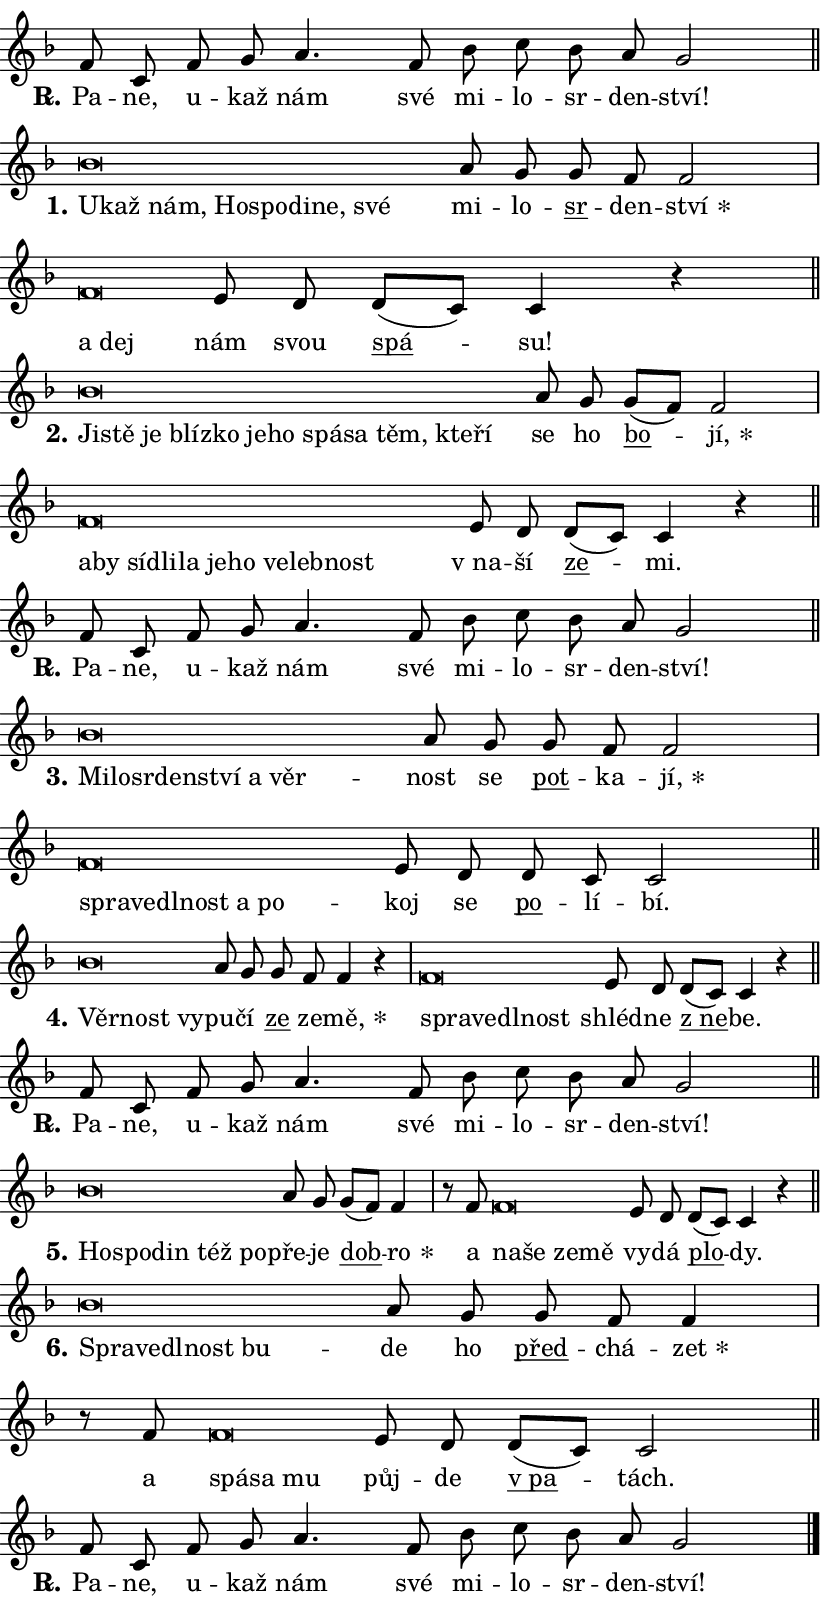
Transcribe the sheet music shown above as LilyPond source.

\version "2.24.0"
\header { tagline = "" }
\paper {
  indent = 0\cm
  top-margin = 0\cm
  right-margin = 0.13\cm % to fit lyric hyphens
  bottom-margin = 0\cm
  left-margin = 0\cm
  paper-width = 14\cm
  page-breaking = #ly:one-page-breaking
  system-system-spacing.basic-distance = #11
  score-system-spacing.basic-distance = #11
  ragged-last = ##f
}


%% Author: Thomas Morley
%% https://lists.gnu.org/archive/html/lilypond-user/2020-05/msg00002.html
#(define (line-position grob)
"Returns position of @var[grob} in current system:
   @code{'start}, if at first time-step
   @code{'end}, if at last time-step
   @code{'middle} otherwise
"
  (let* ((col (ly:item-get-column grob))
         (ln (ly:grob-object col 'left-neighbor))
         (rn (ly:grob-object col 'right-neighbor))
         (col-to-check-left (if (ly:grob? ln) ln col))
         (col-to-check-right (if (ly:grob? rn) rn col))
         (break-dir-left
           (and
             (ly:grob-property col-to-check-left 'non-musical #f)
             (ly:item-break-dir col-to-check-left)))
         (break-dir-right
           (and
             (ly:grob-property col-to-check-right 'non-musical #f)
             (ly:item-break-dir col-to-check-right))))
        (cond ((eqv? 1 break-dir-left) 'start)
              ((eqv? -1 break-dir-right) 'end)
              (else 'middle))))

#(define (tranparent-at-line-position vctor)
  (lambda (grob)
  "Relying on @code{line-position} select the relevant enry from @var{vctor}.
Used to determine transparency,"
    (case (line-position grob)
      ((end) (not (vector-ref vctor 0)))
      ((middle) (not (vector-ref vctor 1)))
      ((start) (not (vector-ref vctor 2))))))

noteHeadBreakVisibility =
#(define-music-function (break-visibility)(vector?)
"Makes @code{NoteHead}s transparent relying on @var{break-visibility}"
#{
  \override NoteHead.transparent =
    #(tranparent-at-line-position break-visibility)
#})

#(define delete-ledgers-for-transparent-note-heads
  (lambda (grob)
    "Reads whether a @code{NoteHead} is transparent.
If so this @code{NoteHead} is removed from @code{'note-heads} from
@var{grob}, which is supposed to be @code{LedgerLineSpanner}.
As a result ledgers are not printed for this @code{NoteHead}"
    (let* ((nhds-array (ly:grob-object grob 'note-heads))
           (nhds-list
             (if (ly:grob-array? nhds-array)
                 (ly:grob-array->list nhds-array)
                 '()))
           ;; Relies on the transparent-property being done before
           ;; Staff.LedgerLineSpanner.after-line-breaking is executed.
           ;; This is fragile ...
           (to-keep
             (remove
               (lambda (nhd)
                 (ly:grob-property nhd 'transparent #f))
               nhds-list)))
      ;; TODO find a better method to iterate over grob-arrays, similiar
      ;; to filter/remove etc for lists
      ;; For now rebuilt from scratch
      (set! (ly:grob-object grob 'note-heads)  '())
      (for-each
        (lambda (nhd)
          (ly:pointer-group-interface::add-grob grob 'note-heads nhd))
        to-keep))))

squashNotes = {
  \override NoteHead.X-extent = #'(-0.2 . 0.2)
  \override NoteHead.Y-extent = #'(-0.75 . 0)
  \override NoteHead.stencil =
    #(lambda (grob)
       (let ((pos (ly:grob-property grob 'staff-position)))
         (begin
           (if (< pos -7) (display "ERROR: Lower brevis then expected\n") (display ""))
           (if (<= pos -6) ly:text-interface::print ly:note-head::print))))
}
unSquashNotes = {
  \revert NoteHead.X-extent
  \revert NoteHead.Y-extent
  \revert NoteHead.stencil
}

hideNotes = \noteHeadBreakVisibility #begin-of-line-visible
unHideNotes = \noteHeadBreakVisibility #all-visible

% work-around for resetting accidentals
% https://lilypond.org/doc/v2.23/Documentation/notation/displaying-rhythms#unmetered-music
cadenzaMeasure = {
  \cadenzaOff
  \partial 1024 s1024
  \cadenzaOn
}

#(define-markup-command (accent layout props text) (markup?)
  "Underline accented syllable"
  (interpret-markup layout props
    #{\markup \override #'(offset . 4.3) \underline { #text }#}))

responsum = \markup \concat {
  "R" \hspace #-1.05 \path #0.1 #'((moveto 0 0.07) (lineto 0.9 0.8)) \hspace #0.05 "."
}

spaceSize = #0.6828661417322834 % exact space size for TeX Gyre Schola

\layout {
  \context {
    \Staff
    \remove "Time_signature_engraver"
    \override LedgerLineSpanner.after-line-breaking = #delete-ledgers-for-transparent-note-heads
  }
  \context {
    \Lyrics {
      \override LyricSpace.minimum-distance = \spaceSize
      \override LyricText.font-name = #"TeX Gyre Schola"
      \override LyricText.font-size = 1
      \override StanzaNumber.font-name = #"TeX Gyre Schola Bold"
      \override StanzaNumber.font-size = 1
    }
  }
  \context {
    \Score 
    \override NoteHead.text =
      #(lambda (grob) 
        (let ((pos (ly:grob-property grob 'staff-position)))
          #{\markup {
            \combine
              \halign #-0.55 \raise #(if (= pos -6) 0 0.5) \override #'(thickness . 2) \draw-line #'(3.2 . 0)
              \musicglyph "noteheads.sM1"
          }#}))
  }
}

% magnetic-lyrics.ily
%
%   written by
%     Jean Abou Samra <jean@abou-samra.fr>
%     Werner Lemberg <wl@gnu.org>
%
%   adapted by
%     Jiri Hon <jiri.hon@gmail.com>
%
% Version 2022-Apr-15

% https://www.mail-archive.com/lilypond-user@gnu.org/msg149350.html

#(define (Left_hyphen_pointer_engraver context)
   "Collect syllable-hyphen-syllable occurrences in lyrics and store
them in properties.  This engraver only looks to the left.  For
example, if the lyrics input is @code{foo -- bar}, it does the
following.

@itemize @bullet
@item
Set the @code{text} property of the @code{LyricHyphen} grob between
@q{foo} and @q{bar} to @code{foo}.

@item
Set the @code{left-hyphen} property of the @code{LyricText} grob with
text @q{foo} to the @code{LyricHyphen} grob between @q{foo} and
@q{bar}.
@end itemize

Use this auxiliary engraver in combination with the
@code{lyric-@/text::@/apply-@/magnetic-@/offset!} hook."
   (let ((hyphen #f)
         (text #f))
     (make-engraver
      (acknowledgers
       ((lyric-syllable-interface engraver grob source-engraver)
        (set! text grob)))
      (end-acknowledgers
       ((lyric-hyphen-interface engraver grob source-engraver)
        ;(when (not (grob::has-interface grob 'lyric-space-interface))
          (set! hyphen grob)));)
      ((stop-translation-timestep engraver)
       (when (and text hyphen)
         (ly:grob-set-object! text 'left-hyphen hyphen))
       (set! text #f)
       (set! hyphen #f)))))

#(define (lyric-text::apply-magnetic-offset! grob)
   "If the space between two syllables is less than the value in
property @code{LyricText@/.details@/.squash-threshold}, move the right
syllable to the left so that it gets concatenated with the left
syllable.

Use this function as a hook for
@code{LyricText@/.after-@/line-@/breaking} if the
@code{Left_@/hyphen_@/pointer_@/engraver} is active."
   (let ((hyphen (ly:grob-object grob 'left-hyphen #f)))
     (when hyphen
       (let ((left-text (ly:spanner-bound hyphen LEFT)))
         (when (grob::has-interface left-text 'lyric-syllable-interface)
           (let* ((common (ly:grob-common-refpoint grob left-text X))
                  (this-x-ext (ly:grob-extent grob common X))
                  (left-x-ext
                   (begin
                     ;; Trigger magnetism for left-text.
                     (ly:grob-property left-text 'after-line-breaking)
                     (ly:grob-extent left-text common X)))
                  ;; `delta` is the gap width between two syllables.
                  (delta (- (interval-start this-x-ext)
                            (interval-end left-x-ext)))
                  (details (ly:grob-property grob 'details))
                  (threshold (assoc-get 'squash-threshold details 0.2)))
             (when (< delta threshold)
               (let* (;; We have to manipulate the input text so that
                      ;; ligatures crossing syllable boundaries are not
                      ;; disabled.  For languages based on the Latin
                      ;; script this is essentially a beautification.
                      ;; However, for non-Western scripts it can be a
                      ;; necessity.
                      (lt (ly:grob-property left-text 'text))
                      (rt (ly:grob-property grob 'text))
                      (is-space (grob::has-interface hyphen 'lyric-space-interface))
                      (space (if is-space " " ""))
                      (extra-delta (if is-space spaceSize 0))
                      ;; Append new syllable.
                      (ltrt-space (if (and (string? lt) (string? rt))
                                (string-append lt space rt)
                                (make-concat-markup (list lt space rt))))
                      ;; Right-align `ltrt` to the right side.
                      (ltrt-space-markup (grob-interpret-markup
                               grob
                               (make-translate-markup
                                (cons (interval-length this-x-ext) 0)
                                (make-right-align-markup ltrt-space)))))
                 (begin
                   ;; Don't print `left-text`.
                   (ly:grob-set-property! left-text 'stencil #f)
                   ;; Set text and stencil (which holds all collected
                   ;; syllables so far) and shift it to the left.
                   (ly:grob-set-property! grob 'text ltrt-space)
                   (ly:grob-set-property! grob 'stencil ltrt-space-markup)
                   (ly:grob-translate-axis! grob (- (- delta extra-delta)) X))))))))))


#(define (lyric-hyphen::displace-bounds-first grob)
   ;; Make very sure this callback isn't triggered too early.
   (let ((left (ly:spanner-bound grob LEFT))
         (right (ly:spanner-bound grob RIGHT)))
     (ly:grob-property left 'after-line-breaking)
     (ly:grob-property right 'after-line-breaking)
     (ly:lyric-hyphen::print grob)))

squashThreshold = #0.4

\layout {
  \context {
    \Lyrics
    \consists #Left_hyphen_pointer_engraver
    \override LyricText.after-line-breaking =
      #lyric-text::apply-magnetic-offset!
    \override LyricHyphen.stencil = #lyric-hyphen::displace-bounds-first
    \override LyricText.details.squash-threshold = \squashThreshold
    \override LyricHyphen.minimum-distance = 0
    \override LyricHyphen.minimum-length = \squashThreshold
  }
}

squashText = \override LyricText.details.squash-threshold = 9999
unSquashText = \override LyricText.details.squash-threshold = \squashThreshold

leftText = \override LyricText.self-alignment-X = #LEFT
unLeftText = \revert LyricText.self-alignment-X

starOffset = #(lambda (grob) 
                (let ((x_offset (ly:self-alignment-interface::aligned-on-x-parent grob)))
                  (if (= x_offset 0) 0 (+ x_offset 1.2))))

star = #(define-music-function (syllable)(string?)
"Append star separator at the end of a syllable"
#{
  \once \override LyricText.X-offset = #starOffset
  \lyricmode { \markup {
    #syllable
    \override #'((font-name . "TeX Gyre Schola Bold")) \hspace #0.2 \lower #0.65 \larger "*"
  } }
#})

starAccent = #(define-music-function (syllable)(string?)
"Append star separator at the end of a syllable and make accent"
#{
  \once \override LyricText.X-offset = #starOffset
  \lyricmode { \markup {
    \accent #syllable
    \override #'((font-name . "TeX Gyre Schola Bold")) \hspace #0.2 \lower #0.65 \larger "*"
  } }
#})

breath = #(define-music-function (syllable)(string?)
"Append breathing indicator at the end of a syllable"
#{
  \lyricmode { \markup { #syllable "+" } }
#})

optionalBreath = #(define-music-function (syllable)(string?)
"Append optional breathing indicator at the end of a syllable"
#{
  \lyricmode { \markup { #syllable "(+)" } }
#})


\score {
    <<
        \new Voice = "melody" { \cadenzaOn \key f \major \relative { f'8 c f g a4. f8 \bar "" bes c bes a g2 \cadenzaMeasure \bar "||" \break } }
        \new Lyrics \lyricsto "melody" { \lyricmode { \set stanza = \responsum
Pa -- ne, u -- kaž nám své mi -- lo -- sr -- den -- ství! } }
    >>
    \layout {}
}

\score {
    <<
        \new Voice = "melody" { \cadenzaOn \key f \major \relative { \squashNotes bes'\breve*1/16 \hideNotes \breve*1/16 \bar "" \breve*1/16 \bar "" \breve*1/16 \bar "" \breve*1/16 \bar "" \breve*1/16 \bar "" \breve*1/16 \breve*1/16 \bar "" \unHideNotes \unSquashNotes a8 g \bar "" g f f2 \cadenzaMeasure \bar "|" \squashNotes f\breve*1/16 \hideNotes \breve*1/16 \bar "" \unHideNotes \unSquashNotes e8 d \bar "" d[( c)] c4 r \cadenzaMeasure \bar "||" \break } }
        \new Lyrics \lyricsto "melody" { \lyricmode { \set stanza = "1."
\leftText U -- \squashText kaž nám, Ho -- spo -- di -- ne, své \unLeftText \unSquashText mi -- lo -- \markup \accent sr -- den -- \star ství \leftText a \squashText dej \unLeftText \unSquashText nám svou \markup \accent spá -- su! } }
    >>
    \layout {}
}

\score {
    <<
        \new Voice = "melody" { \cadenzaOn \key f \major \relative { \squashNotes bes'\breve*1/16 \hideNotes \breve*1/16 \bar "" \breve*1/16 \bar "" \breve*1/16 \bar "" \breve*1/16 \bar "" \breve*1/16 \bar "" \breve*1/16 \bar "" \breve*1/16 \bar "" \breve*1/16 \bar "" \breve*1/16 \bar "" \breve*1/16 \breve*1/16 \bar "" \unHideNotes \unSquashNotes a8 g \bar "" g[( f)] f2 \cadenzaMeasure \bar "|" \squashNotes f\breve*1/16 \hideNotes \breve*1/16 \bar "" \breve*1/16 \bar "" \breve*1/16 \bar "" \breve*1/16 \bar "" \breve*1/16 \bar "" \breve*1/16 \bar "" \breve*1/16 \bar "" \breve*1/16 \breve*1/16 \bar "" \unHideNotes \unSquashNotes e8 d \bar "" d[( c)] c4 r \cadenzaMeasure \bar "||" \break } }
        \new Lyrics \lyricsto "melody" { \lyricmode { \set stanza = "2."
\leftText Ji -- \squashText stě je blíz -- ko je -- ho spá -- sa těm, kte -- ří \unLeftText \unSquashText se ho \markup \accent bo -- \star jí, \leftText a -- \squashText by sí -- dli -- la je -- ho ve -- leb -- nost \unLeftText \unSquashText "v na" -- ší \markup \accent ze -- mi. } }
    >>
    \layout {}
}

\score {
    <<
        \new Voice = "melody" { \cadenzaOn \key f \major \relative { f'8 c f g a4. f8 \bar "" bes c bes a g2 \cadenzaMeasure \bar "||" \break } }
        \new Lyrics \lyricsto "melody" { \lyricmode { \set stanza = \responsum
Pa -- ne, u -- kaž nám své mi -- lo -- sr -- den -- ství! } }
    >>
    \layout {}
}

\score {
    <<
        \new Voice = "melody" { \cadenzaOn \key f \major \relative { \squashNotes bes'\breve*1/16 \hideNotes \breve*1/16 \bar "" \breve*1/16 \bar "" \breve*1/16 \bar "" \breve*1/16 \bar "" \breve*1/16 \breve*1/16 \bar "" \unHideNotes \unSquashNotes a8 g \bar "" g f f2 \cadenzaMeasure \bar "|" \squashNotes f\breve*1/16 \hideNotes \breve*1/16 \bar "" \breve*1/16 \bar "" \breve*1/16 \bar "" \breve*1/16 \breve*1/16 \bar "" \unHideNotes \unSquashNotes e8 d \bar "" d c c2 \cadenzaMeasure \bar "||" \break } }
        \new Lyrics \lyricsto "melody" { \lyricmode { \set stanza = "3."
\leftText Mi -- \squashText lo -- sr -- den -- ství a věr -- \unLeftText \unSquashText nost se \markup \accent pot -- ka -- \star jí, \leftText spra -- \squashText ve -- dl -- nost a po -- \unLeftText \unSquashText koj se \markup \accent po -- lí -- bí. } }
    >>
    \layout {}
}

\score {
    <<
        \new Voice = "melody" { \cadenzaOn \key f \major \relative { \squashNotes bes'\breve*1/16 \hideNotes \breve*1/16 \breve*1/16 \bar "" \unHideNotes \unSquashNotes a8 g \bar "" g f f4 r \cadenzaMeasure \bar "|" \squashNotes f\breve*1/16 \hideNotes \breve*1/16 \bar "" \breve*1/16 \breve*1/16 \bar "" \unHideNotes \unSquashNotes e8 d \bar "" d[( c)] c4 r \cadenzaMeasure \bar "||" \break } }
        \new Lyrics \lyricsto "melody" { \lyricmode { \set stanza = "4."
\leftText Věr -- \squashText nost vy -- \unLeftText \unSquashText pu -- čí \markup \accent ze ze -- \star mě, \leftText spra -- \squashText ve -- dl -- nost \unLeftText \unSquashText shléd -- ne \markup \accent "z ne" -- be. } }
    >>
    \layout {}
}

\score {
    <<
        \new Voice = "melody" { \cadenzaOn \key f \major \relative { f'8 c f g a4. f8 \bar "" bes c bes a g2 \cadenzaMeasure \bar "||" \break } }
        \new Lyrics \lyricsto "melody" { \lyricmode { \set stanza = \responsum
Pa -- ne, u -- kaž nám své mi -- lo -- sr -- den -- ství! } }
    >>
    \layout {}
}

\score {
    <<
        \new Voice = "melody" { \cadenzaOn \key f \major \relative { \squashNotes bes'\breve*1/16 \hideNotes \breve*1/16 \bar "" \breve*1/16 \bar "" \breve*1/16 \breve*1/16 \bar "" \unHideNotes \unSquashNotes a8 g \bar "" g[( f)] f4 \cadenzaMeasure \bar "|" r8 f8 \squashNotes f\breve*1/16 \hideNotes \breve*1/16 \bar "" \breve*1/16 \breve*1/16 \bar "" \unHideNotes \unSquashNotes e8 d \bar "" d[( c)] c4 r \cadenzaMeasure \bar "||" \break } }
        \new Lyrics \lyricsto "melody" { \lyricmode { \set stanza = "5."
\leftText Ho -- \squashText spo -- din též po -- \unLeftText \unSquashText pře -- je \markup \accent dob -- \star ro a \leftText na -- \squashText še ze -- mě \unLeftText \unSquashText vy -- dá \markup \accent plo -- dy. } }
    >>
    \layout {}
}

\score {
    <<
        \new Voice = "melody" { \cadenzaOn \key f \major \relative { \squashNotes bes'\breve*1/16 \hideNotes \breve*1/16 \bar "" \breve*1/16 \bar "" \breve*1/16 \breve*1/16 \bar "" \unHideNotes \unSquashNotes a8 g \bar "" g f f4 \cadenzaMeasure \bar "|" r8 f8 \squashNotes f\breve*1/16 \hideNotes \breve*1/16 \breve*1/16 \bar "" \unHideNotes \unSquashNotes e8 d \bar "" d[( c)] c2 \cadenzaMeasure \bar "||" \break } }
        \new Lyrics \lyricsto "melody" { \lyricmode { \set stanza = "6."
\leftText Spra -- \squashText ve -- dl -- nost bu -- \unLeftText \unSquashText de ho \markup \accent před -- chá -- \star zet a \leftText spá -- \squashText sa mu \unLeftText \unSquashText půj -- de \markup \accent "v pa" -- tách. } }
    >>
    \layout {}
}

\score {
    <<
        \new Voice = "melody" { \cadenzaOn \key f \major \relative { f'8 c f g a4. f8 \bar "" bes c bes a g2 \cadenzaMeasure \bar "||" \break } \bar "|." }
        \new Lyrics \lyricsto "melody" { \lyricmode { \set stanza = \responsum
Pa -- ne, u -- kaž nám své mi -- lo -- sr -- den -- ství! } }
    >>
    \layout {}
}
